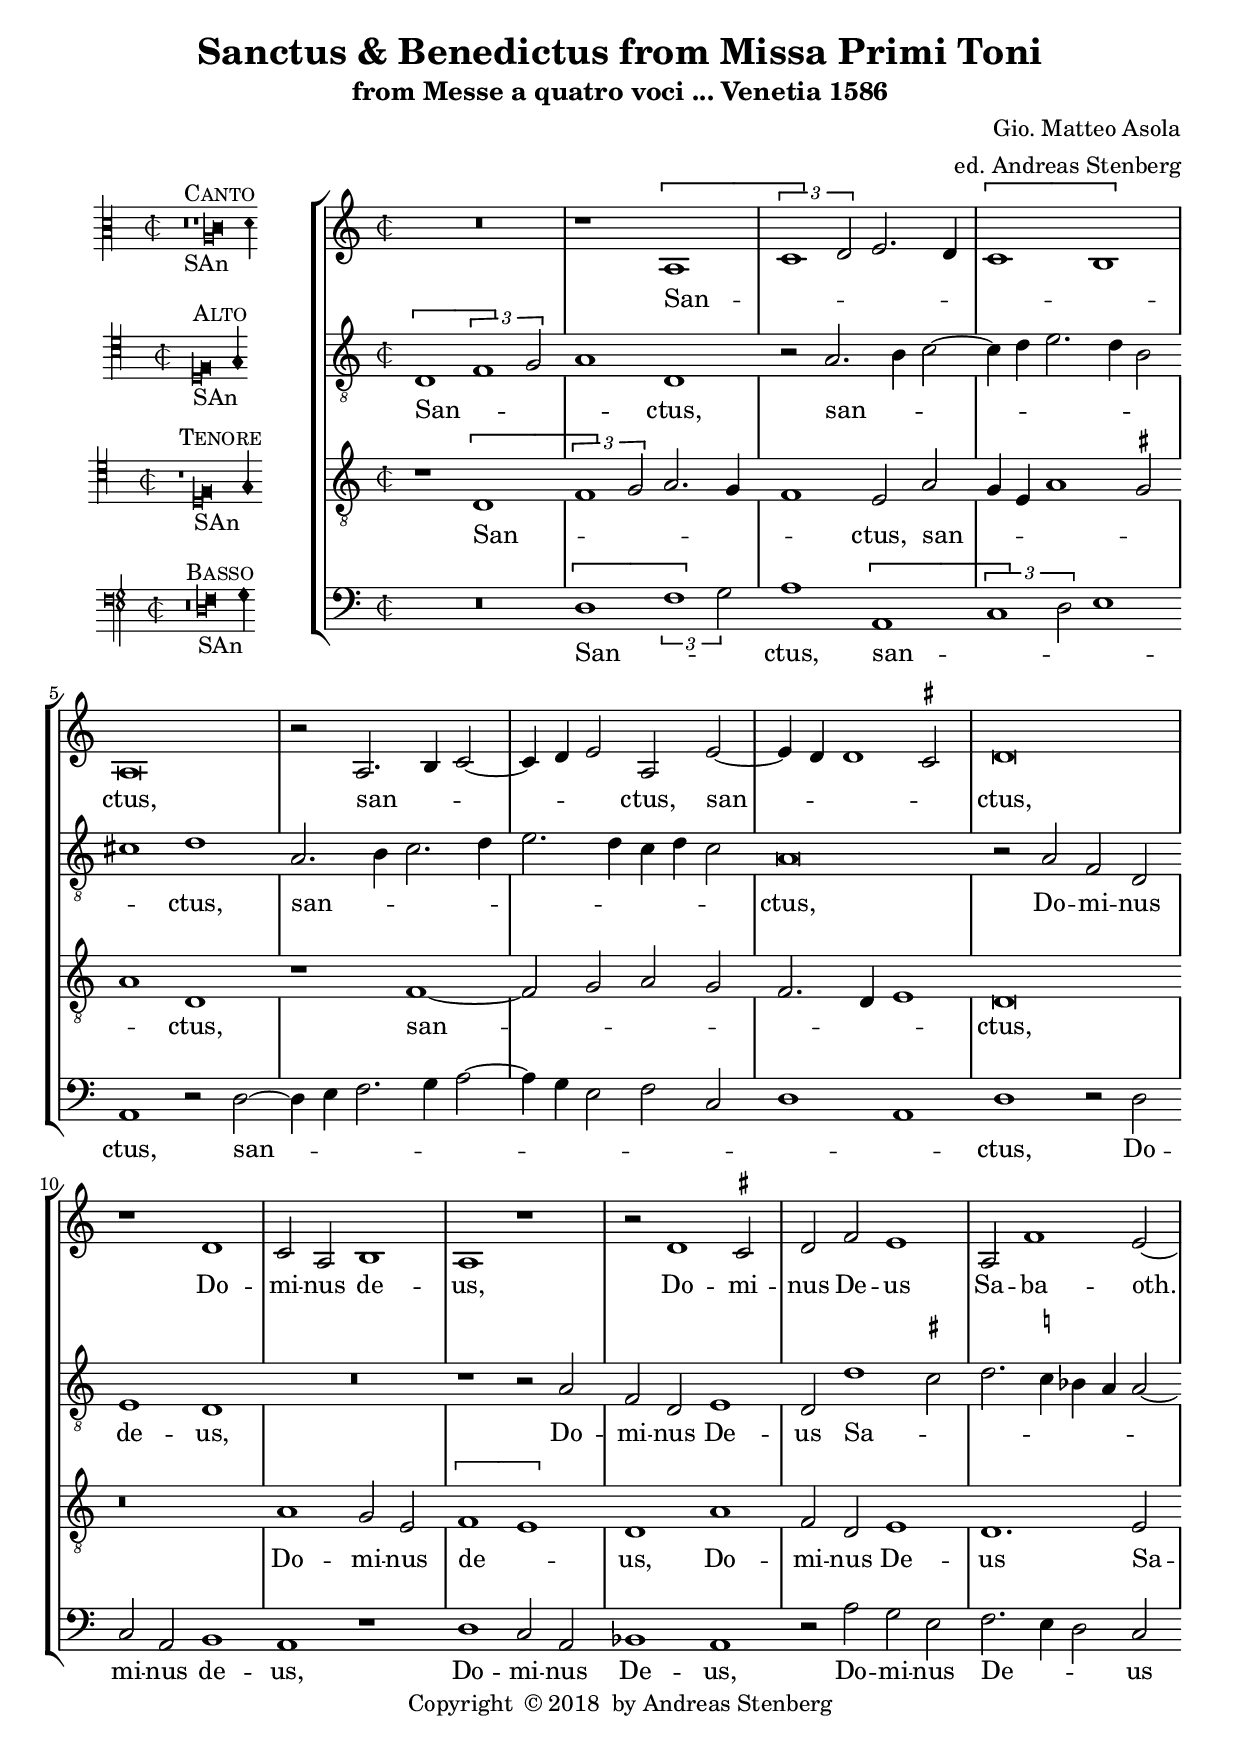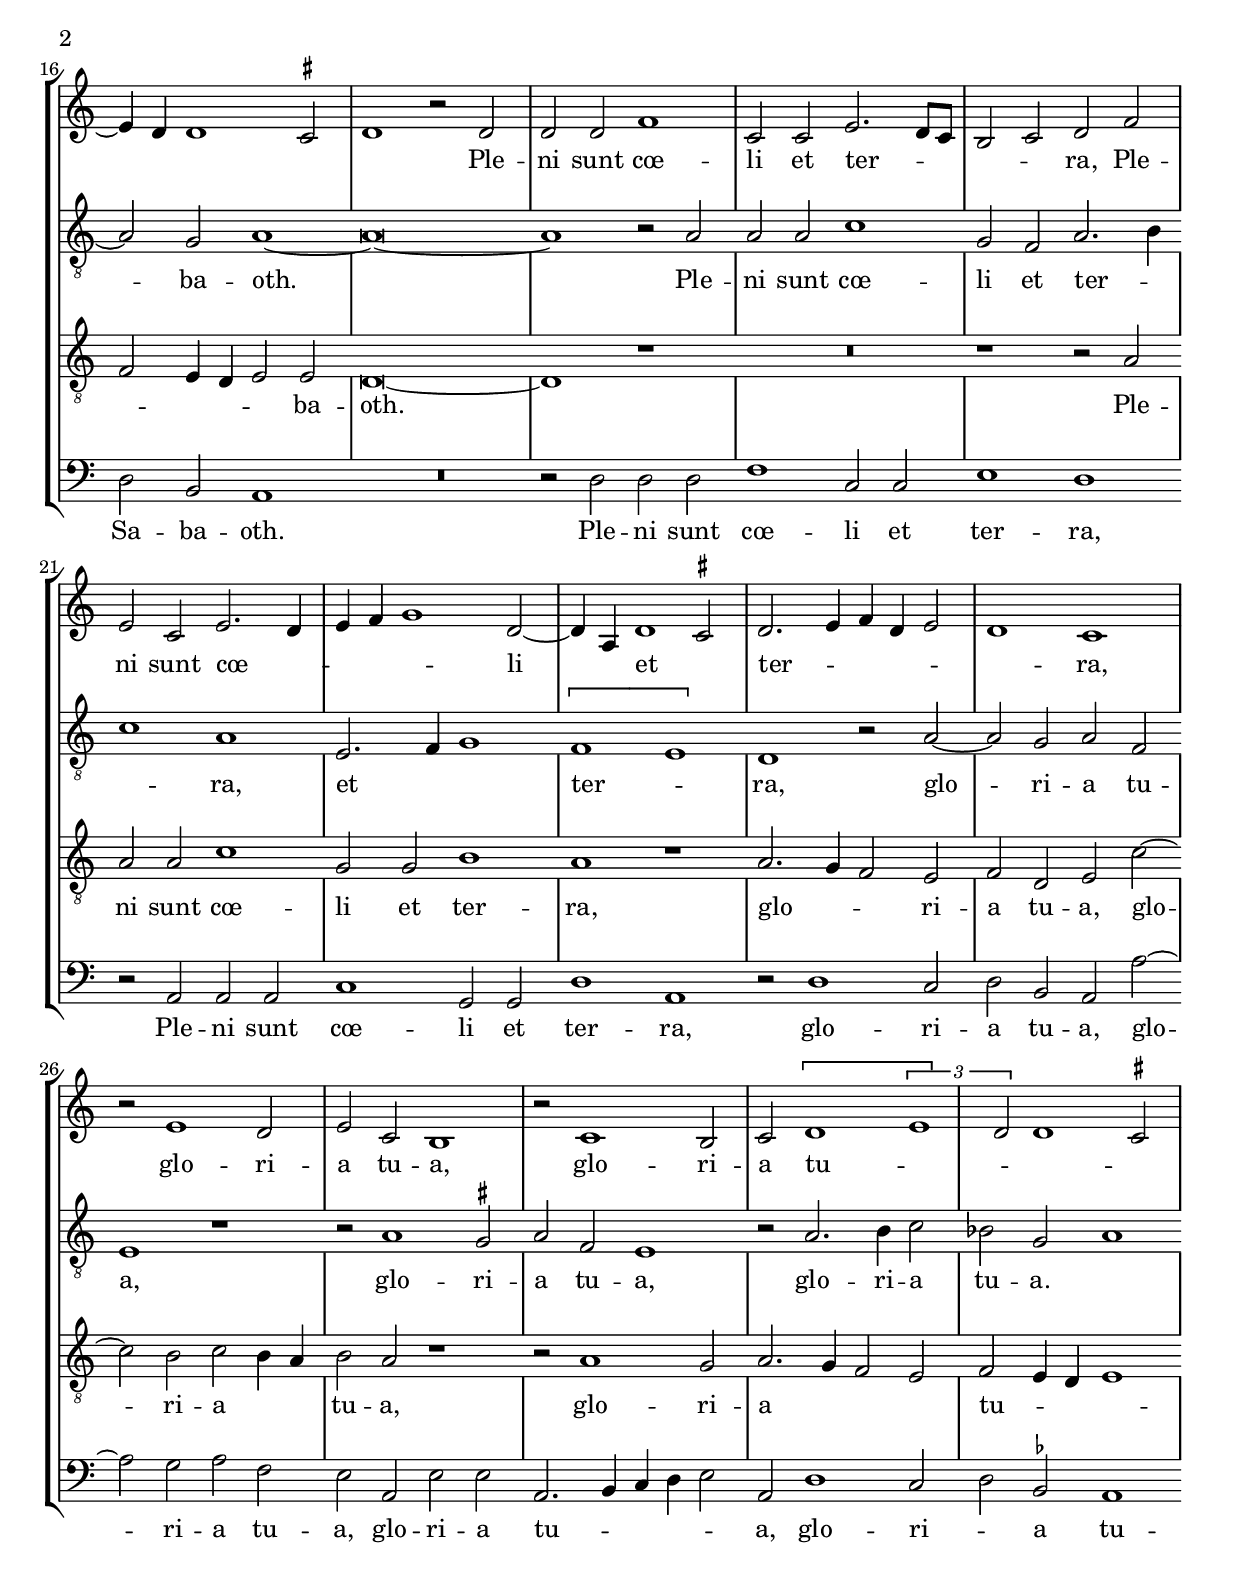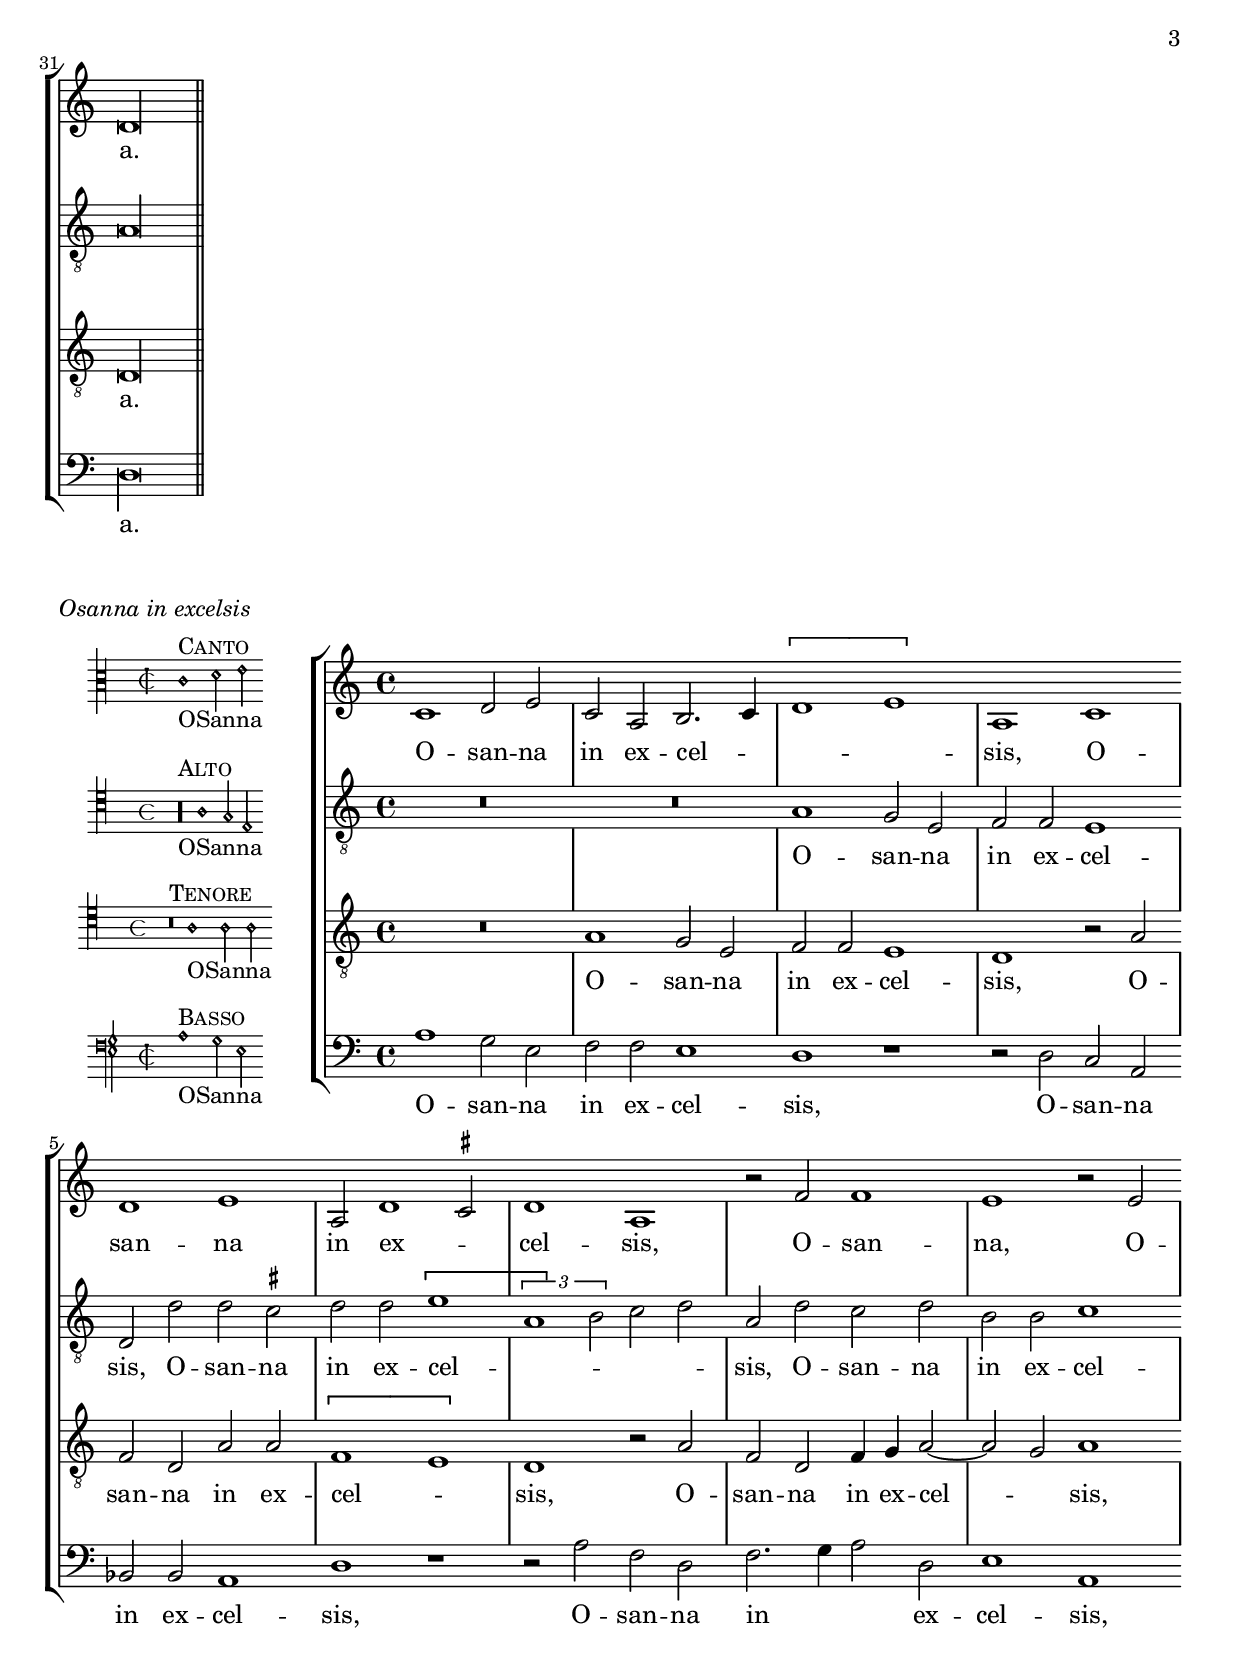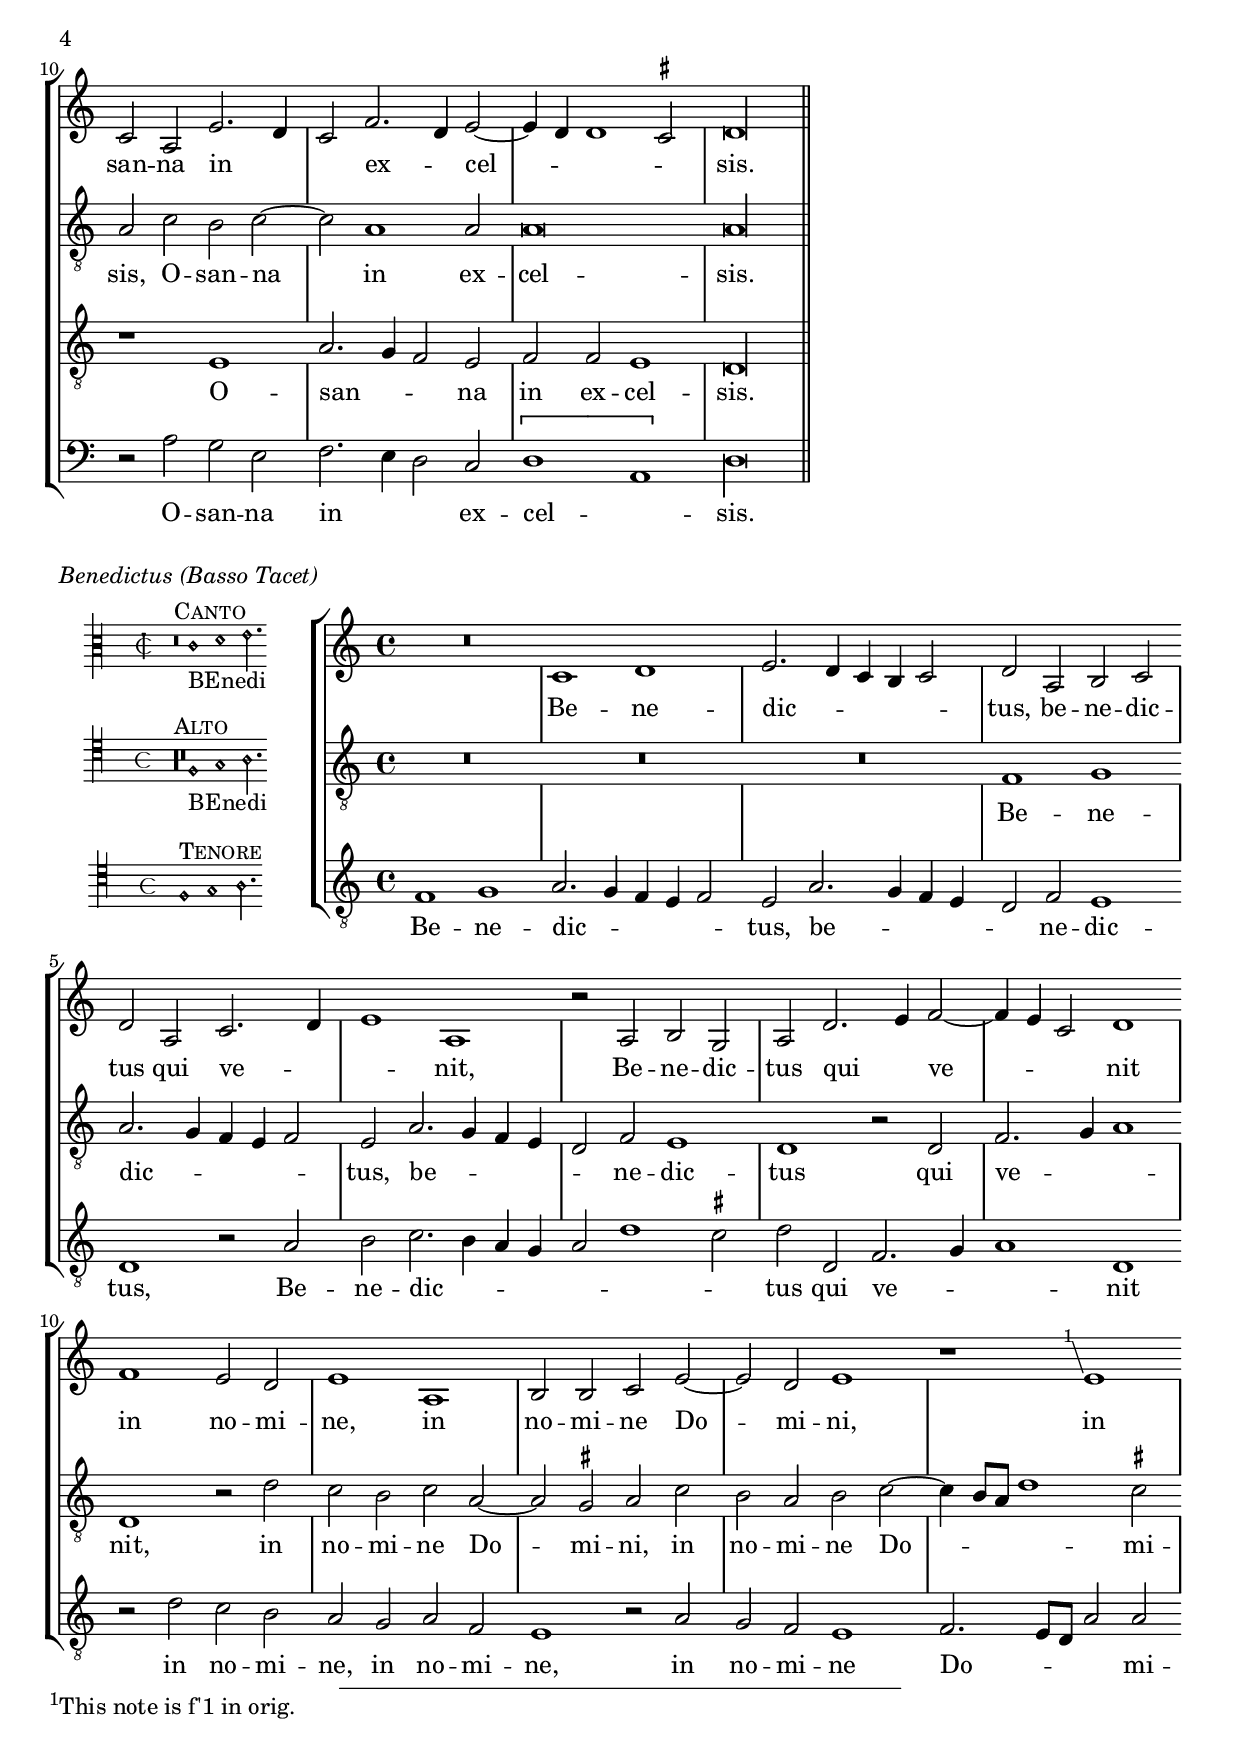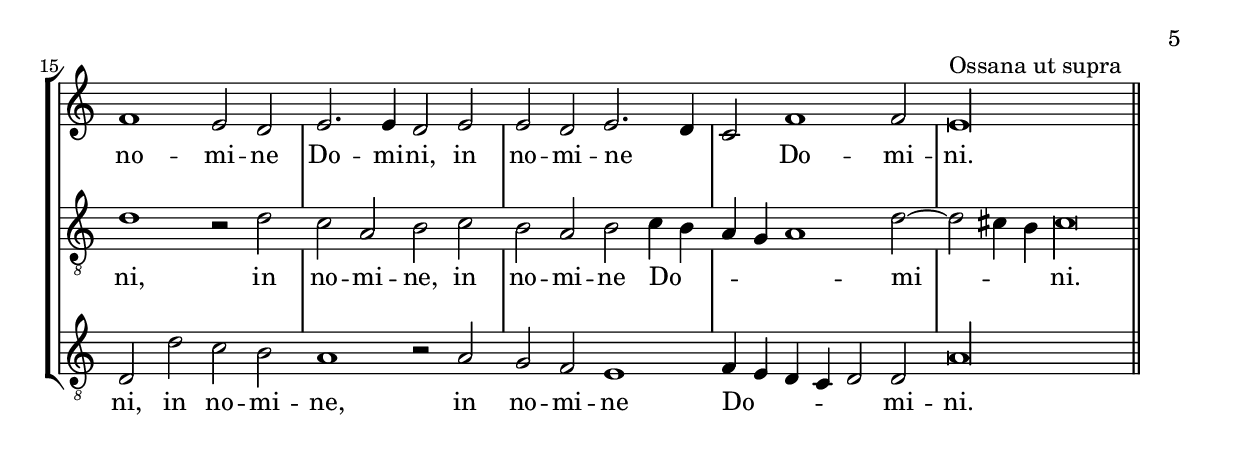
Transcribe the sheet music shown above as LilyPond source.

  %%%%%%%%%%%%%%%%%%%%%%%%%%%%%%%%%%%%%%%%%%%%%%%%%%%%%%%%%%%%%%%%%%%%%%%%%%%%%%%%
 %%									         %%
%% Copyright © 2020 by Andreas Stenberg using the CPDL-license			  %%
%%										  %%
%% This edition can be fully distributed, duplicated, performed, and recorded 	  %%
%% Any subsequent use of the source files should be under the same thermes	  %%
 %%									         %%
  %%%%%%%%%%%%%%%%%%%%%%%%%%%%%%%%%%%%%%%%%%%%%%%%%%%%%%%%%%%%%%%%%%%%%%%%%%%%%%%%


\version "2.18.0"
\include "deutsch.ly"
ficta = \once \set suggestAccidentals =##t

\header {
  title = \markup {
    \center-column {
      "Sanctus & Benedictus from Missa Primi Toni"
      %      "Wann er zu nacht"
      %      \vspace #0.5
    }
  }
  subtitle = "from Messe a quatro voci ... Venetia 1586"
  composer = "Gio. Matteo Asola"
  arranger = "ed. Andreas Stenberg"
  poet = ""
  meter =""
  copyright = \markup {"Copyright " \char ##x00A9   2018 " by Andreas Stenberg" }
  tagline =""
}
%}
global = {
  \override Staff.TimeSignature.style = #'mensural
  \key c \major
}
%% PDF p.8.
sopMusic = \relative c'' {

  \set Score.tempoHideNote = ##t
  \tempo 2 = 86
  \time 2/2
  \set Timing.measureLength = #(ly:make-moment 4/2)
  %\override Staff.BarLine.transparent = ##t
  R\breve
  r1 \[a,1(
  \tuplet 3/2 { c1\] d2 } e2. d4
  \[c1 h1)\]
  a\breve
  r2 a2.( h4 c2~
  c4 d4 e2) a,2 e'2~(
  e4 d4 d1 \ficta cis2)
  d\breve
  r1 d1
  c2 a2						%% end of first line in rig.
  h1
  a1 r1
  r2 d1 \ficta cis2
  d2 f2 e1
  a,2 f'1 e2~(
  e4 d4 d1 \ficta cis2
  d1) r2 d2
  d2 d2 f1
  c2 c2 					%% end of second line
  e2.( d8 c8
  h2 c2) d2 f2
  e2 c2 e2.( d4
  e4 f4 g1) d2~(
  d4 a4) d1( \ficta cis2)
  d2.( e4 f4 d4 e2
  d1)						%% end of third line
  c1
  r2 e1 d2
  e2 c2 h1
  r2 c1 h2
  c2 \[d1( \tuplet 3/2 { e1\] d2 }
      d1 \ficta cis2)
  \cadenzaOn
  d\longa
  \revert Staff.BarLine.transparent
  \bar "||"
  \cadenzaOff
}
sopWords = \lyricmode {
   San -- ctus, san -- ctus, san -- ctus, Do -- mi -- nus de -- us,
   Do -- mi -- nus De -- us Sa -- ba -- oth.
   Ple -- ni sunt cœ -- li et ter -- ra,
   Ple -- ni sunt cœ -- li et ter -- ra,
   glo -- ri -- a tu -- a,
   glo -- ri -- a tu -- a.
}
%% PDF p.40.
altoMusic = \relative c {
  \clef "G_8"
  \override Staff.BarLine.transparent = ##t
  \[d1( \tuplet 3/2 { f1\] g2 }
  a1) d,1
  r2 a'2.( h4 c2~
  c4 d4 e2. d4 h2
  cis1) d1
  a2.( h4 c2. d4
  e2. d4				%% end of first line in orig.
  c4 d4 c2)
  a\breve
  r2  a2 f2 d2
  e1 d1
  R\breve
  r1 r2 a'2
  f2 d2 e1
  d2 d'1( \ficta cis2
  d2. \ficta c!4 b4 a4 a2~
  a2) g2 a1~
  a\breve~
  a1 					%% end of second line.
  r2 a2
  a2 a2 c1
  g2 f2 a2.( h4
  c1) a1
  e2.( f4 g1)
  \[f1( e1)\]
  d1 r2 a'2~
  a2 g2 a2 f2
  e1 r1					%% end of third line.
  r2 a1 \ficta gis2
  a2 f2 e1
  r2 a2. h4 c2
  b2 g2 a1
  \cadenzaOn
  a\longa
  \revert Staff.BarLine.transparent
  \cadenzaOff
}
altoWords = \lyricmode {
   San -- ctus, san -- ctus, san -- ctus, Do -- mi -- nus de -- us,
   Do -- mi -- nus De -- us Sa -- ba -- oth.
   Ple -- ni sunt cœ -- li et ter -- ra,
   et ter -- ra,
   glo -- ri -- a tu -- a,
   glo -- ri -- a tu -- a,
   glo -- ri -- a tu -- a.
}
%% PDF p. 76
tenorMusic = \relative c {
  \clef "G_8"
  \override Staff.BarLine.transparent = ##t
  r1 \[d1(
  \tuplet 3/2 { f1\] g2 } a2. g4
  f1) e2 a2(
  g4 e4 a1 \ficta gis2
  a1) d,1
  r1 f1~(
  f2 g2 a2 g2
  f2. d4 e1)
  d\breve
  r\breve
  a'1					%% end of first line in orig.
  g2 e2
  \[f1( e1)\]
  d1 a'1
  f2 d2 e1
  d1. e2(
  f2 e4 d4 e2) e2
  d\breve~
  d1 r1
  R\breve
  r1 r2 a'2
  a2 a2 c1
  g2 g2 h1
  a1 r1
  a2.( g4				%% end of second line.
  f2) e2
  f2 d2 e2 c'2~
  c2 h2 c2( h4 a4)
  h2 a2 r1
  r2 a1 g2
  a2.( g4 f2 e2)
  f2( e4 d4 e1)
  \cadenzaOn
  d\longa
  \revert Staff.BarLine.transparent
  \cadenzaOff
}
tenorWords = \lyricmode {
   San -- ctus, san -- ctus, san -- ctus, Do -- mi -- nus de -- us,
   Do -- mi -- nus De -- us Sa -- ba -- oth.
   Ple -- ni sunt cœ -- li et ter -- ra,
   glo -- ri -- a tu -- a,
   glo -- ri -- a tu -- a,
   glo -- ri -- a tu -- a.
}
%% PDF p.104.
bassMusic = \relative c {
  \override Staff.BarLine.transparent = ##t
  R\breve
  \[d1( \tuplet 3/2 { f1\] g2) }
  a1 \[a,1(
  \tuplet 3/2 { c1\] d2 } e1)
  a,1 r2 d2~(
  d4 e4 f2. g4 a2~
  a4 g4 e2 f2 c2
  d1 a1)
  d1 r2 d2 					%% end of first line in orig.
  c2 a2 h1
  a1 r1
  d1 c2 a2
  b1 a1
  r2 a'2 g2 e2
  f2.( e4 d2) c2
  d2 h2 a1
  R\breve
  r2 d2 d2 d2
  f1						%% end of second line
  c2 c2
  e1 d1
  r2 a2 a2 a2
  c1 g2 g2
  d'1 a1
  r2 d1 c2
  d2 h2 a2 a'2~
  a2 g2 a2					%% end of third line.
  f2
  e2 a,2 e'2 e2
  a,2.( h4 c4 d4 e2)
  a,2 d1 c2(
  d2) \ficta b2 a1
  \cadenzaOn
  d\longa
  \revert Staff.BarLine.transparent
  \cadenzaOff
}
bassWords = \lyricmode {
   San -- ctus, san -- ctus, san -- ctus, Do -- mi -- nus de -- us,
   Do -- mi -- nus De -- us,
   Do -- mi -- nus De -- us Sa -- ba -- oth.
   Ple -- ni sunt cœ -- li et ter -- ra,
   Ple -- ni sunt cœ -- li et ter -- ra,
   glo -- ri -- a tu -- a,
   glo -- ri -- a tu -- a,
   glo -- ri -- a tu -- a,
   glo -- ri -- a tu -- a.
}
incipitDiscantus = \markup {
  \score {
    {
      %      \set Staff.instrumentName = #"Tenor "
      \override NoteHead.style = #'neomensural
      \override Rest.style = #'neomensural
      \override Staff.TimeSignature.style = #'mensural
      \cadenzaOn
      \clef "petrucci-c3"
      \key c \major
      \time 2/2

      r\breve^\markup { \smallCaps"Canto"} _"SAn"
      r1 \[a \once \override NoteHead.style = #'blackpetrucci c'1\] d'4

    }
    \layout {
      \context {
        \Voice
        \remove "Ligature_bracket_engraver"
        \consists "Mensural_ligature_engraver"
      }
      line-width = 4.5\cm
    }
  }
}


incipitAltus = \markup {
  \score {
    {
      %      \set Staff.instrumentName = #"Tenor "
      \override NoteHead.style = #'neomensural
      \override Rest.style = #'neomensural
      \override Staff.TimeSignature.style = #'mensural
      \cadenzaOn
      \clef "petrucci-c4"
      \key c \major
      \time 2/2
      \[d1^\markup \smallCaps"Alto"_"SAn"
      \override NoteHead.style = #'blackpetrucci
      f\] g2
    }
    \layout {
      \context {
        \Voice
        \remove "Ligature_bracket_engraver"
        \consists "Mensural_ligature_engraver"
      }
      line-width = 4.5\cm
    }
  }
}


incipitTenor = \markup {
  \score {
    {
      %      \set Staff.instrumentName = #"Tenor "
      \override NoteHead.style = #'neomensural
      \override Rest.style = #'neomensural
      \override Staff.TimeSignature.style = #'mensural
      \cadenzaOn
      \clef "petrucci-c4"
      \key c \major
      \time 2/2
      r1 ^\markup \smallCaps"Tenore"
      \[d1_"SAn"
      \override NoteHead.style = #'blackpetrucci
      f1\] g2

    }
    \layout {
      \context {
        \Voice
        \remove "Ligature_bracket_engraver"
        \consists "Mensural_ligature_engraver"
      }
      line-width = 5.0\cm
    }
  }
}
#(append! supported-clefs '(("mensural-f3" . ("clefs.mensural.f" 0 0))))

incipitBassus = \markup {
  \score {
    {
      %      \set Staff.instrumentName = #"Tenor "
      \override NoteHead.style = #'neomensural
      \override Rest.style = #'neomensural
      \override Staff.TimeSignature.style = #'mensural
      \cadenzaOn
      \clef "petrucci-f"
      \key c \major
      \time 2/2
      r\breve^\markup \smallCaps"Basso"
      \[d1_"SAn"
      \override NoteHead.style = #'blackpetrucci
      f1\] g2

    }
    \layout {
      \context {
        \Voice
        \remove "Ligature_bracket_engraver"
        \consists "Mensural_ligature_engraver"
      }
      line-width = 4.5\cm
    }
  }
}


\score {
  <<
    \new StaffGroup \with {
      \override VerticalAxisGroup.staff-staff-spacing = #'((basic-distance . 12))
    } <<
      \new Staff = treble <<
        \set Staff.instrumentName = \incipitDiscantus
        \new Voice = "sopranos" {
          \set  Staff.midiInstrument ="choir aahs"
          %	\voiceOne
          << \global \sopMusic >>
        }
      >>
      \new Lyrics = sopranos { s1 }

      \new Staff = "medius" <<
        \set Staff.instrumentName = \incipitAltus

        \new Voice = "altos" {
          %	\voiceTwo
          \set  Staff.midiInstrument ="choir aahs"
          << \global \altoMusic >>
        }
      >>

      \new Lyrics = "altos" { s1 }
      \new Staff = tenors <<
        \set Staff.instrumentName = \incipitTenor

        \clef "treble"
        \new Voice = "tenors" {
          \set  Staff.midiInstrument ="choir aahs"
          %	\voiceOne
          << \global \tenorMusic >>
        }
      >>
      \new Lyrics = "tenors" { s1 }

      \new Staff ="basses" {
        \set Staff.instrumentName = \incipitBassus

        \new Voice = "basses" {
          \set  Staff.midiInstrument ="choir aahs"
          \clef "bass"
          %	\voiceTwo
          << \global \bassMusic >>
        }
      }
    >>
    \new Lyrics = basses { s1 }

    \context Lyrics = sopranos \lyricsto sopranos \sopWords
    \context Lyrics = altos \lyricsto altos \altoWords
    \context Lyrics = tenors \lyricsto tenors \tenorWords
    \context Lyrics = basses \lyricsto basses \bassWords
  >>
  \layout {
    \context {
      \Score
      % no bars in staves
      %      \override BarLine.transparent = ##t

    }
    % the next three instructions keep the lyrics between the bar lines
    \context {
      \Lyrics
      \consists "Bar_engraver"
      \override BarLine.transparent = ##t
    }
    \context {
      \StaffGroup
      \consists "Separating_line_group_engraver"
    }
    \context {
      \Voice
      % no slurs
      \override Slur.transparent = ##t
      % Comment in the below "\remove" command to allow line
      % breaking also at those barlines where a note overlaps
      % into the next bar.  The command is commented out in this
      % short example score, but especially for large scores, you
      % will typically yield better line breaking and thus improve
      % overall spacing if you comment in the following command.
      %\remove "Forbid_line_break_engraver"
    }
    indent = 4.5\cm
  }

}
%% Osanna in Excelsis
globalII = {
  \key c \major
}
%% PDF p.9.
sopMusicII = \relative c' {

  \set Score.tempoHideNote = ##t
  \tempo 2 = 86
  \time 4/4
  \set Timing.measureLength = #(ly:make-moment 4/2)
  \override Staff.BarLine.transparent = ##t
 c1 d2 e2
 c2 a2 h2.( c4
 \[d1 e1)\]
 a,1 c1
 d1 e1
 a,2 d1( \ficta cis2)
 d1 a1
 r2 f'2					%% end of first line in orig.
 f1
 e1 r2 e2
 c2 a2 e'2.( d4
 c2) f2.( d4) e2~(
 e4 d4 d1 \ficta cis2)
 \cadenzaOn
 d\longa
 \revert Staff.BarLine.transparent
  \bar "||"
  \cadenzaOff
}
sopWordsII = \lyricmode {
  O -- san -- na in ex -- cel -- sis,
  O -- san -- na in ex -- cel -- sis,
  O -- san -- na, O -- san -- na in ex -- cel -- sis.
}
%% PDF p.41.
altoMusicII = \relative c' {
  \clef "G_8"
  \override Staff.BarLine.transparent = ##t
  R\breve*2
  a1 g2 e2
  f2 f2 e1
  d2 d'2 d2 \ficta cis2
  d2 d2 \[e1(
  \tuplet 3/2 { a,1\] h2 } c2 d2)
  a2					%% end of first line
  d2 c2 d2
  h2 h2 c1
  a2 c2 h2 c2~
  c2 a1 a2
  a\breve
  \cadenzaOn
  a\longa
  \revert Staff.BarLine.transparent
  \cadenzaOff
}
altoWordsII = \lyricmode {
  O -- san -- na in ex -- cel -- sis,
  O -- san -- na in ex -- cel -- sis,
  O -- san -- na in ex -- cel -- sis,
  O -- san -- na in ex -- cel -- sis.
}
%% PDF p.77.
tenorMusicII = \relative c' {
  \clef "G_8"
  \override Staff.BarLine.transparent = ##t
  R\breve
  a1 g2 e2
  f2 f2 e1
  d1 r2 a'2
  f2 d2 a'2 a2
  \[f1( e1)\]
  d1 r2 a'2
  f2 d2				%% end of first line
  f4 g4 a2~(
  a2 g2) a1
  r1 e1
  a2.( g4 f2) e2
  f2 f2 e1
  \cadenzaOn
  d\longa
  \revert Staff.BarLine.transparent
  \cadenzaOff
}
tenorWordsII = \lyricmode {
  O -- san -- na in ex -- cel -- sis,
  O -- san -- na in ex -- cel -- sis,
  O -- san -- na in ex -- cel -- sis,
  O -- san -- na in ex -- cel -- sis.
}
%% PDF p.105.
bassMusicII = \relative c {
  \override Staff.BarLine.transparent = ##t
  a'1 g2 e2
  f2 f2 e1
  d1 r1
  r2 d2 c2 a2
  b2 b2 a1
  d1 r1
  r2 a'2				%% end of first line in orig.
  f2 d2
  f2.( g4 a2) d,2
  e1 a,1
  r2 a'2 g2 e2
  f2.( e4 d2) c2
  \[d1( a1)\]
  \cadenzaOn
  d\longa
  \revert Staff.BarLine.transparent
  \cadenzaOff
}
bassWordsII = \lyricmode {
  O -- san -- na in ex -- cel -- sis,
  O -- san -- na in ex -- cel -- sis,
  O -- san -- na in ex -- cel -- sis,
  O -- san -- na in ex -- cel -- sis.
}
incipitDiscantusII = \markup {
  \score {
    {
      %      \set Staff.instrumentName = #"Tenor "
      \override NoteHead.style = #'neomensural
      \override Rest.style = #'neomensural
      \override Staff.TimeSignature.style = #'mensural
      \cadenzaOn
      \clef "petrucci-c3"
      \key c \major
      \time 2/2

      c'1 ^\markup { \smallCaps"Canto"} _"OSanna"
      d'2 e'2
    }
    \layout {
      \context {
        \Voice
        \remove "Ligature_bracket_engraver"
        \consists "Mensural_ligature_engraver"
      }
      line-width = 4.5\cm
    }
  }
}


incipitAltusII = \markup {
  \score {
    {
      %      \set Staff.instrumentName = #"Tenor "
      \override NoteHead.style = #'neomensural
      \override Rest.style = #'neomensural
      \override Staff.TimeSignature.style = #'mensural
      \cadenzaOn
      \clef "petrucci-c4"
      \key c \major
      \time 4/4
      r\longa^\markup \smallCaps"Alto"
      _"OSanna"
      a1 g2 e2
    }
    \layout {
      \context {
        \Voice
        \remove "Ligature_bracket_engraver"
        \consists "Mensural_ligature_engraver"
      }
      line-width = 4.5\cm
    }
  }
}


incipitTenorII = \markup {
  \score {
    {
      %      \set Staff.instrumentName = #"Tenor "
      \override NoteHead.style = #'neomensural
      \override Rest.style = #'neomensural
      \override Staff.TimeSignature.style = #'mensural
      \cadenzaOn
      \clef "petrucci-c4"
      \key c \major
      \time 4/4
      r\breve ^\markup \smallCaps"Tenore"
      a1_"OSanna"
      a2 a2
    }
    \layout {
      \context {
        \Voice
        \remove "Ligature_bracket_engraver"
        \consists "Mensural_ligature_engraver"
      }
      line-width = 5.0\cm
    }
  }
}
#(append! supported-clefs '(("mensural-f3" . ("clefs.mensural.f" 0 0))))

incipitBassusII = \markup {
  \score {
    {
      %      \set Staff.instrumentName = #"Tenor "
      \override NoteHead.style = #'neomensural
      \override Rest.style = #'neomensural
      \override Staff.TimeSignature.style = #'mensural
      \cadenzaOn
      \clef "petrucci-f"
      \key c \major
      \time 2/2
      a1^\markup \smallCaps"Basso"_"OSanna"
      g2 e2
    }
    \layout {
      \context {
        \Voice
        \remove "Ligature_bracket_engraver"
        \consists "Mensural_ligature_engraver"
      }
      line-width = 4.5\cm
    }
  }
}


\score {
  <<
    \new StaffGroup \with {
      \override VerticalAxisGroup.staff-staff-spacing = #'((basic-distance . 12))
    } <<
      \new Staff = treble <<
        \set Staff.instrumentName = \incipitDiscantusII
        \new Voice = "sopranos" {
          \set  Staff.midiInstrument ="choir aahs"
          %	\voiceOne
          << \globalII \sopMusicII >>
        }
      >>
      \new Lyrics = sopranos { s1 }

      \new Staff = "medius" <<
        \set Staff.instrumentName = \incipitAltusII

        \new Voice = "altos" {
          %	\voiceTwo
          \set  Staff.midiInstrument ="choir aahs"
          << \globalII \altoMusicII >>
        }
      >>

      \new Lyrics = "altos" { s1 }
      \new Staff = tenors <<
        \set Staff.instrumentName = \incipitTenorII

        \clef "treble"
        \new Voice = "tenors" {
          \set  Staff.midiInstrument ="choir aahs"
          %	\voiceOne
          << \globalII \tenorMusicII >>
        }
      >>
      \new Lyrics = "tenors" { s1 }

      \new Staff ="basses" {
        \set Staff.instrumentName = \incipitBassusII

        \new Voice = "basses" {
          \set  Staff.midiInstrument ="choir aahs"
          \clef "bass"
          %	\voiceTwo
          << \globalII \bassMusicII >>
        }
      }
    >>
    \new Lyrics = basses { s1 }

    \context Lyrics = sopranos \lyricsto sopranos \sopWordsII
    \context Lyrics = altos \lyricsto altos \altoWordsII
    \context Lyrics = tenors \lyricsto tenors \tenorWordsII
    \context Lyrics = basses \lyricsto basses \bassWordsII
  >>
  \layout {
    \context {
      \Score
      % no bars in staves
      %      \override BarLine.transparent = ##t

    }
    % the next three instructions keep the lyrics between the bar lines
    \context {
      \Lyrics
      \consists "Bar_engraver"
      \override BarLine.transparent = ##t
    }
    \context {
      \StaffGroup
      \consists "Separating_line_group_engraver"
    }
    \context {
      \Voice
      % no slurs
      \override Slur.transparent = ##t
      % Comment in the below "\remove" command to allow line
      % breaking also at those barlines where a note overlaps
      % into the next bar.  The command is commented out in this
      % short example score, but especially for large scores, you
      % will typically yield better line breaking and thus improve
      % overall spacing if you comment in the following command.
      %\remove "Forbid_line_break_engraver"
    }
    indent = 4.5\cm
  }
  \header {
    piece = \markup {
      \column {
      \italic "Osanna in excelsis"
      \vspace #0.5
      }
    }
  }

}
%% Benedictus
globalIII = {
  \key c \major
}

sopMusicIII = \relative c' {

  \set Score.tempoHideNote = ##t
  \tempo 2 = 86
  \time 4/4
  \set Timing.measureLength = #(ly:make-moment 4/2)
  \override Staff.BarLine.transparent = ##t
 R\breve
 c1 d1
 e2.( d4 c4 h4 c2)
 d2 a2 h2 c2
 d2 a2 c2.( d4
 e1) a,1
 r2 a2					%% end of first line in orig.
 h2 g2
 a2 d2.( e4) f2~(
 f4 e4 c2) d1
 f1 e2 d2
 e1 a,1
 h2 h2 c2 e2~
 e2 d2 e1
 r1  \footnote #'(-1 . 3) "This note is f'1 in orig." e1%^"*"					%% end of second line.
 f1 e2 d2
 e2. e4 d2 e2
 e2 d2 e2.( d4
 c2) f1 f2
 \cadenzaOn
 e\longa
 ^\markup { Ossana ut supra }
 \revert Staff.BarLine.transparent
  \bar "||"
  \cadenzaOff
}
sopWordsIII = \lyricmode {
  Be -- ne -- dic -- tus, be -- ne -- dic -- tus qui ve -- nit,
  Be -- ne  -- dic -- tus qui ve -- nit in no -- mi -- ne,
  in no -- mi -- ne Do -- mi -- ni,
  in no -- mi -- ne Do -- mi -- ni,
  in no -- mi -- ne Do -- mi -- ni.
}
%% PDF p.41.
altoMusicIII = \relative c {
  \clef "G_8"
  \override Staff.BarLine.transparent = ##t
  R\breve*3
  f1 g1
  a2.(g4 f4 e4 f2)
  e2 a2.( g4 f4 e4
  d2) f2 e1
  d1 r2 d2				%% end of first line in orig.
  f2.( g4 a1)
  d,1 r2 d'2
  c2 h2 c2 a2~
  a2 \ficta gis2 a2 c2
  h2 a2 h2 c2~(
  c4 h8 a8 d1) \ficta cis2
  d1 r2 d2				%% end of second line
  c2 a2 h2 c2
  h2 a2 h2 c4( h4
  a4 g4 a1) d2~(
  \cadenzaOn
  d2 cis4 h4) cis\longa*3/4
  \revert Staff.BarLine.transparent
  \cadenzaOff
}
altoWordsIII = \lyricmode {
  Be -- ne -- dic -- tus, be -- ne -- dic -- tus qui ve -- nit,
  in no -- mi -- ne Do -- mi -- ni,
  in no -- mi -- ne Do -- mi -- ni,
  in no -- mi -- ne,
  in no -- mi -- ne Do -- mi -- ni.
}
%% PDF p.77.
tenorMusicIII = \relative c {
  \clef "G_8"
  \override Staff.BarLine.transparent = ##t
   f1 g1
   a2.( g4 f4 e4 f2)
   e2 a2.( g4 f4 e4
   d2) f e1
   d1 r2 a'2
   h2 c2.( h4				%% end of first line in orig.
   a4 g4
   a2 d1 \ficta cis2)
   d2 d,2 f2.( g4
   a1) d,1
   r2 d'2 c2 h2
   a2 g2 a2 f2
   e1 r2 a2				%% end of second line.
   g2 f2 e1
   f2.( e8 d8 a'2) a2
   d,2 d'2 c2 h2
   a1 r2 a2
   g2 f2 e1
   f4( e4 d4 c4 d2) d2
   \cadenzaOn
   a'\longa
 \revert Staff.BarLine.transparent
 \cadenzaOff
}
tenorWordsIII = \lyricmode {
  Be -- ne -- dic -- tus, be -- ne -- dic -- tus,
  Be -- ne  -- dic -- tus qui ve -- nit
  in no -- mi -- ne,
  in no -- mi -- ne,
  in no -- mi -- ne Do -- mi -- ni,
  in no -- mi -- ne,
  in no -- mi -- ne Do -- mi -- ni.
}
bassMusicIII = \relative c {
  \override Staff.BarLine.transparent = ##t
  a'\longa
  \revert Staff.BarLine.transparent
}
bassWordsIII = \lyricmode {
  Be -- ne -- dic -- tus, be -- ne -- dic -- tus qui ve -- nit,
  Be -- ne  -- dic -- tus qui ve -- nit in no -- mi -- ne,
  in no -- mi -- ne Do -- mi -- ni,
  in no -- mi -- ne Do -- mi -- ni,
  in no -- mi -- ne Do -- mi -- ni.
}
incipitDiscantusIII = \markup {
  \score {
    {
      %      \set Staff.instrumentName = #"Tenor "
      \override NoteHead.style = #'neomensural
      \override Rest.style = #'neomensural
      \override Staff.TimeSignature.style = #'mensural
      \cadenzaOn
      \clef "petrucci-c3"
      \key c \major
      \time 2/2

      r\breve ^\markup { \smallCaps"Canto"}
      c'1_"BEnedi"
      d'1 e'2.
    }
    \layout {
      \context {
        \Voice
        \remove "Ligature_bracket_engraver"
        \consists "Mensural_ligature_engraver"
      }
      line-width = 4.5\cm
    }
  }
}


incipitAltusIII = \markup {
  \score {
    {
      %      \set Staff.instrumentName = #"Tenor "
      \override NoteHead.style = #'neomensural
      \override Rest.style = #'neomensural
      \override Staff.TimeSignature.style = #'mensural
      \cadenzaOn
      \clef "petrucci-c4"
      \key c \major
      \time 4/4
      r\longa^\markup \smallCaps"Alto"
      r\breve f1_"BEnedi"
      g1 a2.
    }
    \layout {
      \context {
        \Voice
        \remove "Ligature_bracket_engraver"
        \consists "Mensural_ligature_engraver"
      }
      line-width = 4.5\cm
    }
  }
}


incipitTenorIII = \markup {
  \score {
    {
      %      \set Staff.instrumentName = #"Tenor "
      \override NoteHead.style = #'neomensural
      \override Rest.style = #'neomensural
      \override Staff.TimeSignature.style = #'mensural
      \cadenzaOn
      \clef "petrucci-c4"
      \key c \major
      \time 4/4
      f1^\markup \smallCaps"Tenore"
      g1 a2.
    }
    \layout {
      \context {
        \Voice
        \remove "Ligature_bracket_engraver"
        \consists "Mensural_ligature_engraver"
      }
      line-width = 5.0\cm
    }
  }
}
#(append! supported-clefs '(("mensural-f3" . ("clefs.mensural.f" 0 0))))

incipitBassusIII = \markup {
  \score {
    {
      %      \set Staff.instrumentName = #"Tenor "
      \override NoteHead.style = #'neomensural
      \override Rest.style = #'neomensural
      \override Staff.TimeSignature.sstencil=##f
      \cadenzaOn
      \clef "petrucci-f"
      \key c \major
      \time 2/2
      s1^\markup \smallCaps"Basso"_"MOnti '"

    }
    \layout {
      \context {
        \Voice
        \remove "Ligature_bracket_engraver"
        \consists "Mensural_ligature_engraver"
      }
      line-width = 4.5\cm
    }
  }
}


\score {
  <<
    \new StaffGroup \with {
      \override VerticalAxisGroup.staff-staff-spacing = #'((basic-distance . 12))
    } <<
      \new Staff = treble <<
        \set Staff.instrumentName = \incipitDiscantusIII
        \new Voice = "sopranos" {
          \set  Staff.midiInstrument ="choir aahs"
          %	\voiceOne
          << \globalIII \sopMusicIII >>
        }
      >>
      \new Lyrics = sopranos { s1 }

      \new Staff = "medius" <<
        \set Staff.instrumentName = \incipitAltusIII

        \new Voice = "altos" {
          %	\voiceTwo
          \set  Staff.midiInstrument ="choir aahs"
          << \globalIII \altoMusicIII >>
        }
      >>

      \new Lyrics = "altos" { s1 }
      \new Staff = tenors <<
        \set Staff.instrumentName = \incipitTenorIII

        \clef "treble"
        \new Voice = "tenors" {
          \set  Staff.midiInstrument ="choir aahs"
          %	\voiceOne
          << \globalIII \tenorMusicIII >>
        }
      >>
      \new Lyrics = "tenors" { s1 }
    >>
    \context Lyrics = sopranos \lyricsto sopranos \sopWordsIII
    \context Lyrics = altos \lyricsto altos \altoWordsIII
    \context Lyrics = tenors \lyricsto tenors \tenorWordsIII
  >>
  \layout {
    \context {
      \Score
      % no bars in staves
      %      \override BarLine.transparent = ##t

    }
    % the next three instructions keep the lyrics between the bar lines
    \context {
      \Lyrics
      \consists "Bar_engraver"
      \override BarLine.transparent = ##t
    }
    \context {
      \StaffGroup
      \consists "Separating_line_group_engraver"
    }
    \context {
      \Voice
      % no slurs
      \override Slur.transparent = ##t
      % Comment in the below "\remove" command to allow line
      % breaking also at those barlines where a note overlaps
      % into the next bar.  The command is commented out in this
      % short example score, but especially for large scores, you
      % will typically yield better line breaking and thus improve
      % overall spacing if you comment in the following command.
      %\remove "Forbid_line_break_engraver"
    }
    indent = 4.5\cm
  }
  \header {
    piece = \markup {
      \column {
      \italic "Benedictus (Basso Tacet)"
      \vspace #0.5
      }
    }
  }

}
%\markup { \smaller { *) This note f'1 in orig. } }
%% Midi
\score {
  <<
    \new StaffGroup <<
      \new Staff = treble <<
        \set Staff.instrumentName = \incipitDiscantus
        \new Voice = "sopranos" {
          \set  Staff.midiInstrument ="choir aahs"
          %	\voiceOne
          << \global { \sopMusic s\breve \sopMusicII s\breve \sopMusicIII s\breve \sopMusicII } >>
        }
      >>
      \new Lyrics = sopranos { s1 }

      \new Staff = "medius" <<
        \set Staff.instrumentName = \incipitAltus

        \new Voice = "altos" {
          %	\voiceTwo
          \set  Staff.midiInstrument ="choir aahs"
          << \global { \altoMusic s\breve \altoMusicII s\breve \altoMusicIII s\breve \altoMusicII } >>
        }
      >>

      \new Lyrics = "altos" { s1 }
      \new Staff = tenors <<
        \set Staff.instrumentName = \incipitTenor

        \clef "treble"
        \new Voice = "tenors" {
          \set  Staff.midiInstrument ="choir aahs"
          %	\voiceOne
          << \global { \tenorMusic s\breve \tenorMusicII s\breve \tenorMusicIII s\breve \tenorMusicII } >>
        }
      >>
      \new Lyrics = "tenors" { s1 }

      \new Staff ="basses" {
        \set Staff.instrumentName = \incipitBassus

        \new Voice = "basses" {
          \set  Staff.midiInstrument ="choir aahs"
          \clef "G_8"
          %	\voiceTwo
          << \global { \bassMusic s\breve \bassMusicII s\breve s\breve*20 s\breve \bassMusicII } >>
        }
      }
    >>
    \new Lyrics = basses { s1 }

    \context Lyrics = sopranos \lyricsto sopranos { \sopWords \sopWordsII }
    \context Lyrics = altos \lyricsto altos { \altoWords \altoWordsII }
    \context Lyrics = tenors \lyricsto tenors { \tenorWords \tenorWordsII }
    \context Lyrics = basses \lyricsto basses { \bassWords \bassWordsII }
  >>
  \midi {}
}
\paper {
  ragged-bottom = ##t
  ragged-last-bottom = ##t
  ragged-last = ##t
}

%{
convert-ly.py (GNU LilyPond) 2.18.2  convert-ly.py: Processing `'...
Applying conversion: 2.15.7, 2.15.9, 2.15.10, 2.15.16, 2.15.17,
2.15.18, 2.15.19, 2.15.20, 2.15.25, 2.15.32, 2.15.39, 2.15.40,
2.15.42, 2.15.43, 2.16.0, 2.17.0, 2.17.4, 2.17.5, 2.17.6, 2.17.11,
2.17.14, 2.17.15, 2.17.18, 2.17.19, 2.17.20, 2.17.25, 2.17.27,
2.17.29, 2.17.97, 2.18.0
%}
